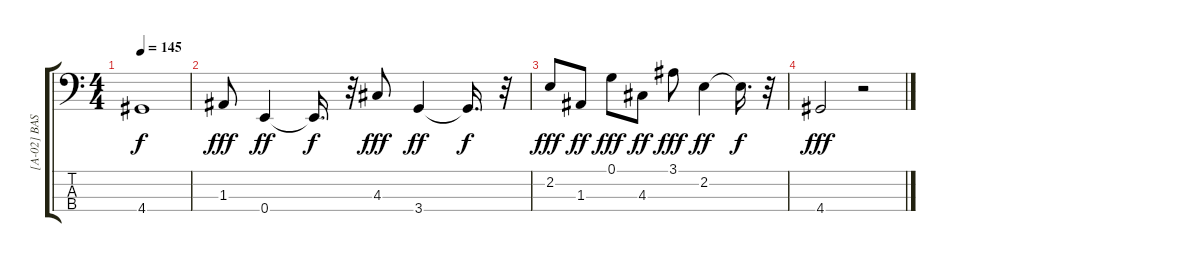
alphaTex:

\track ("[A-02] BASS" "[A-02] BAS") {instrument electricbassfinger}
\staff {score tabs}
\tuning (G2 D2 A1 E1) {hide}
\ts (4 4)
\tempo 145
\clef f4
\ks c
4.4{t}.1{dy f} |
1.3.8{dy fff} 0.4.4{dy ff} 0.4{t}.16{d dy f} r.32 4.3.8{dy fff} 3.4.4{dy ff} 3.4{t}.16{d dy f} r.32 |
2.2.8{dy fff} 1.3.8{dy ff} 0.1.8{dy fff} 4.3.8{dy ff} 3.1.8{dy fff} 2.2.4{dy ff} 2.2{t}.16{d dy f} r.32 |
4.4.2{dy fff} r.2
